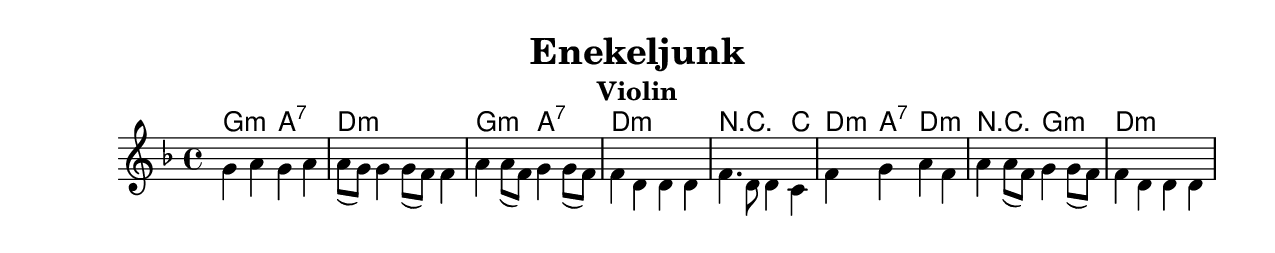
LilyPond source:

\version "2.18.0"
\language "english"

\paper{
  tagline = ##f
  print-all-headers = ##t
  #(set-paper-size "letter")
}
date = #(strftime "%d-%m-%Y" (localtime (current-time)))

%%\markup{ \italic{ " Updated " \date  }  }

%\markup{ Got something to say? }

notes = \relative c'' {

  g4 a g a
  a8(g) g4 g8(f) f4
  a4 a8(f) g4 g8(f)
  f4 d d d
  f4. d8 d4 c
  f4 g a f
  a4 a8(f) g4 g8(f)
  f4 d d d
}

melody = {
  <<
    \clef treble
    \key d \minor
    \time 4/4
    % \transpose c c'\notes
    \\
    \notes
  >>
}
octave = \transpose c c' {
  \clef treble

  \key d \minor
  \time 4/4
  \melody
}
%************************Lyrics Block****************
%\addlyrics{ Doe a deer }

harmonies = \chordmode {
  g2:m
  a2:7
  d1:m
  g2:m
  a2:7
  d1:m
  r4*3
  c4
  d4:m
  a4:7
  d2:m
  r2
  g2:m
  d1:m

  %{Enekeljunk old chords
  g2:m a2:7 g2:m d2:m
  d2:m g2:m d1:m
  d2:m c2
  d4:m a4:7 d2:m d2:m g2:m d1:m
  %}

}

\score {
  <<
    \new ChordNames {
      \set chordChanges = ##f
      \harmonies
    }
    % \new Staff   \octave
    \new Staff  \melody
  >>
  \header{
    title= "Enekeljunk"
instrument= "Violin"
    subsubtitle=""
instrument= "Violin"
    arranger= ""
  }
  \midi{\tempo 4 = 120}
  \layout{indent = 1.0\cm}
}
